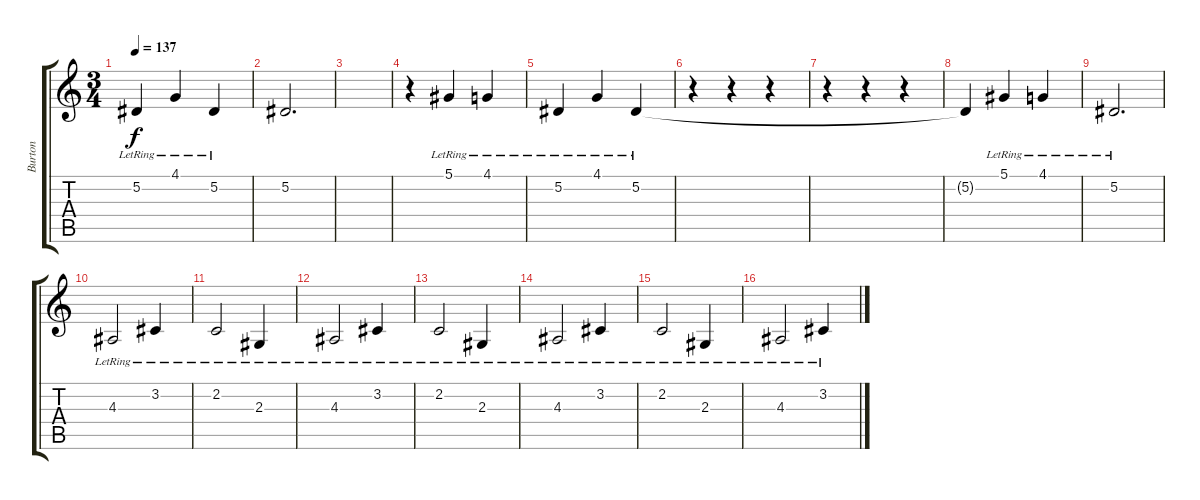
\track ("Burton" "Burton") {instrument pad1newage}
\staff {score tabs}
\tuning (Eb4 Bb3 Gb3 Db3 Ab2 Eb2) {hide}
\ts (3 4)
\tempo 137
\clef g2
\ks c
5.2{lr}.4{dy f} 4.1{lr}.4 5.2{lr}.4 |
5.2.2{d} |
|
r.4 5.1{lr}.4 4.1{lr}.4 |
5.2{lr}.4 4.1{lr}.4 5.2{lr}.4 |
r.4 r.4 r.4 |
r.4 r.4 r.4 |
5.2{t}.4 5.1{lr}.4 4.1{lr}.4 |
5.2{lr}.2{d} |
4.3{lr}.2{volume 12} 3.2{lr}.4 |
2.2{lr}.2 2.3{lr}.4 |
4.3{lr}.2 3.2{lr}.4 |
2.2{lr}.2 2.3{lr}.4 |
4.3{lr}.2 3.2{lr}.4 |
2.2{lr}.2 2.3{lr}.4 |
4.3{lr}.2 3.2{lr}.4
